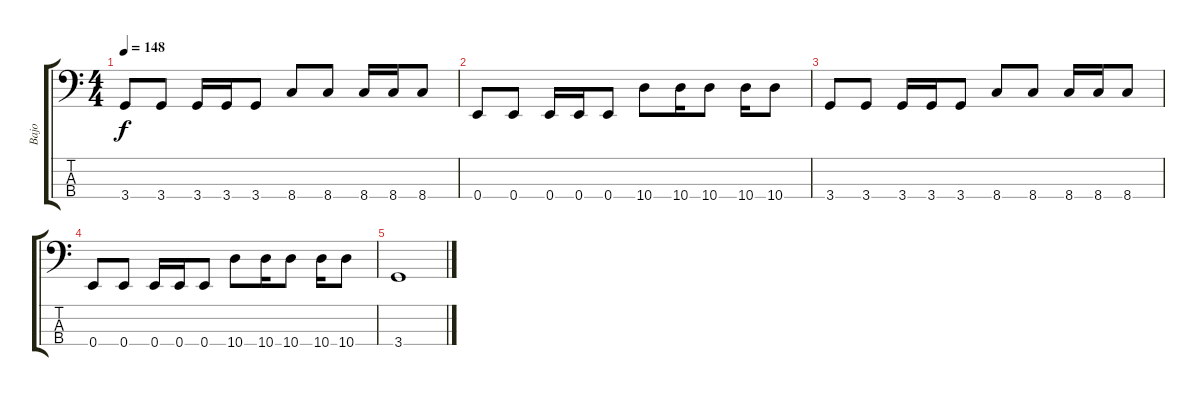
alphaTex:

\track ("Bajo" "Bajo") {instrument electricbassfinger}
\staff {score tabs}
\tuning (G2 D2 A1 E1) {hide}
\ts (4 4)
\tempo 148
\clef f4
\ks c
3.4.8{dy f} 3.4.8 3.4.16 3.4.16 3.4.8 8.4.8 8.4.8 8.4.16 8.4.16 8.4.8 |
0.4.8 0.4.8 0.4.16 0.4.16 0.4.8 10.4.8 10.4.16 10.4.8 10.4.16 10.4.8 |
3.4.8 3.4.8 3.4.16 3.4.16 3.4.8 8.4.8 8.4.8 8.4.16 8.4.16 8.4.8 |
0.4.8 0.4.8 0.4.16 0.4.16 0.4.8 10.4.8 10.4.16 10.4.8 10.4.16 10.4.8 |
3.4.1
